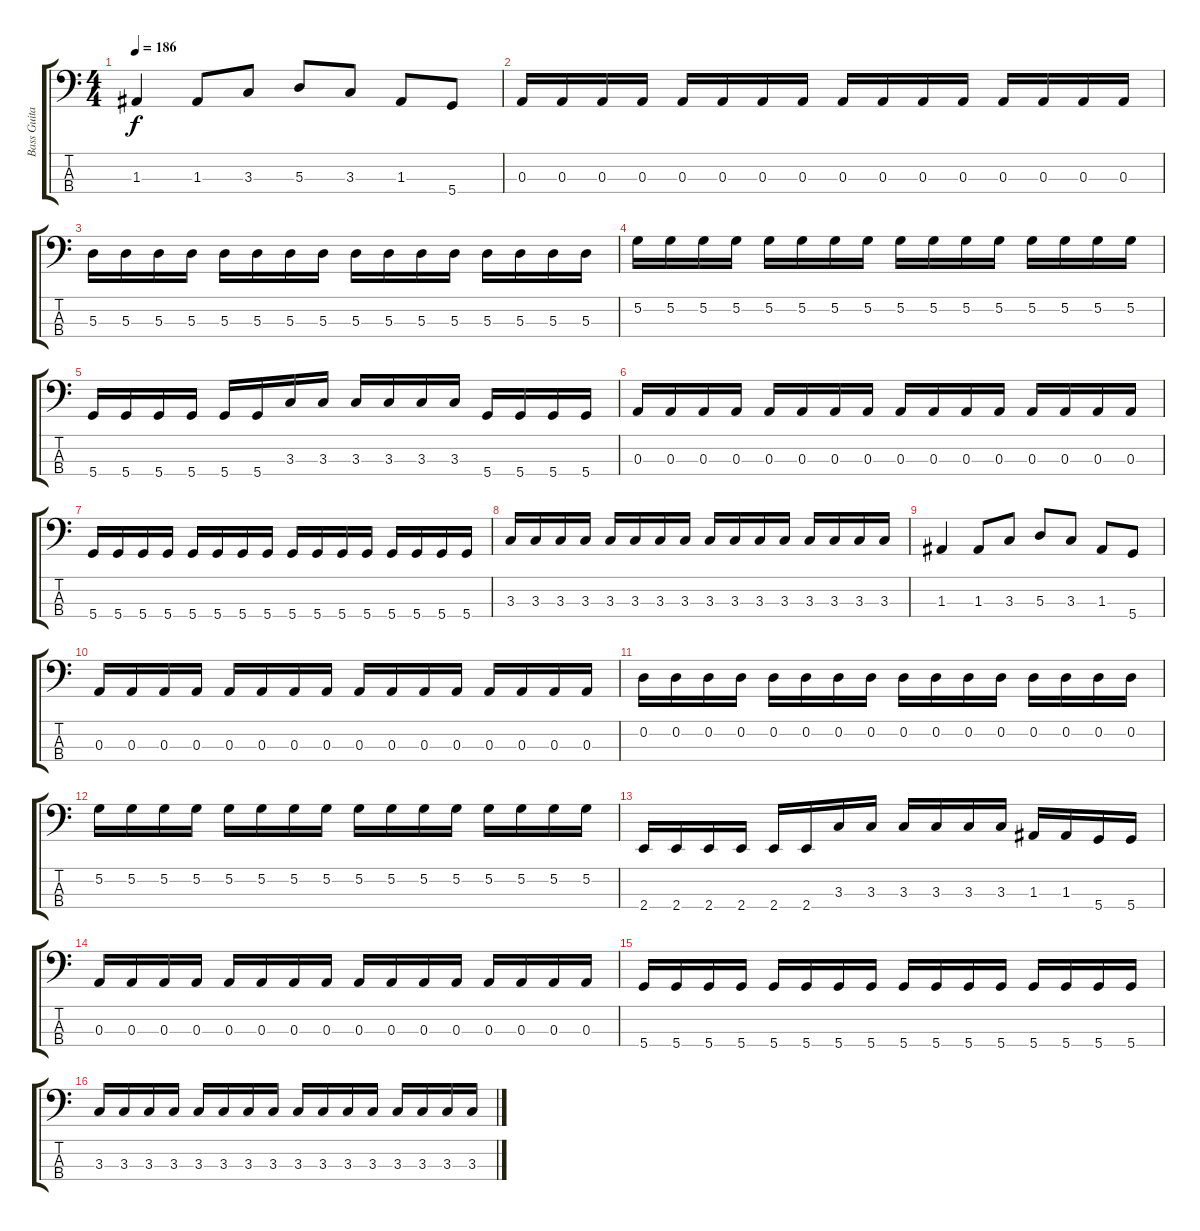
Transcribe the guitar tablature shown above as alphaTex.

\track ("Bass Guitar" "Bass Guita") {instrument electricbassfinger}
\staff {score tabs}
\tuning (G2 D2 A1 D1) {hide}
\ts (4 4)
\tempo 186
\clef f4
\ks c
1.3.4{dy f} 1.3.8 3.3.8 5.3.8 3.3.8 1.3.8 5.4.8 |
0.3.16 0.3.16 0.3.16 0.3.16 0.3.16 0.3.16 0.3.16 0.3.16 0.3.16 0.3.16 0.3.16 0.3.16 0.3.16 0.3.16 0.3.16 0.3.16 |
5.3.16 5.3.16 5.3.16 5.3.16 5.3.16 5.3.16 5.3.16 5.3.16 5.3.16 5.3.16 5.3.16 5.3.16 5.3.16 5.3.16 5.3.16 5.3.16 |
5.2.16 5.2.16 5.2.16 5.2.16 5.2.16 5.2.16 5.2.16 5.2.16 5.2.16 5.2.16 5.2.16 5.2.16 5.2.16 5.2.16 5.2.16 5.2.16 |
5.4.16 5.4.16 5.4.16 5.4.16 5.4.16 5.4.16 3.3.16 3.3.16 3.3.16 3.3.16 3.3.16 3.3.16 5.4.16 5.4.16 5.4.16 5.4.16 |
0.3.16 0.3.16 0.3.16 0.3.16 0.3.16 0.3.16 0.3.16 0.3.16 0.3.16 0.3.16 0.3.16 0.3.16 0.3.16 0.3.16 0.3.16 0.3.16 |
5.4.16 5.4.16 5.4.16 5.4.16 5.4.16 5.4.16 5.4.16 5.4.16 5.4.16 5.4.16 5.4.16 5.4.16 5.4.16 5.4.16 5.4.16 5.4.16 |
3.3.16 3.3.16 3.3.16 3.3.16 3.3.16 3.3.16 3.3.16 3.3.16 3.3.16 3.3.16 3.3.16 3.3.16 3.3.16 3.3.16 3.3.16 3.3.16 |
1.3.4 1.3.8 3.3.8 5.3.8 3.3.8 1.3.8 5.4.8 |
0.3.16 0.3.16 0.3.16 0.3.16 0.3.16 0.3.16 0.3.16 0.3.16 0.3.16 0.3.16 0.3.16 0.3.16 0.3.16 0.3.16 0.3.16 0.3.16 |
0.2.16 0.2.16 0.2.16 0.2.16 0.2.16 0.2.16 0.2.16 0.2.16 0.2.16 0.2.16 0.2.16 0.2.16 0.2.16 0.2.16 0.2.16 0.2.16 |
5.2.16 5.2.16 5.2.16 5.2.16 5.2.16 5.2.16 5.2.16 5.2.16 5.2.16 5.2.16 5.2.16 5.2.16 5.2.16 5.2.16 5.2.16 5.2.16 |
2.4.16 2.4.16 2.4.16 2.4.16 2.4.16 2.4.16 3.3.16 3.3.16 3.3.16 3.3.16 3.3.16 3.3.16 1.3.16 1.3.16 5.4.16 5.4.16 |
0.3.16 0.3.16 0.3.16 0.3.16 0.3.16 0.3.16 0.3.16 0.3.16 0.3.16 0.3.16 0.3.16 0.3.16 0.3.16 0.3.16 0.3.16 0.3.16 |
5.4.16 5.4.16 5.4.16 5.4.16 5.4.16 5.4.16 5.4.16 5.4.16 5.4.16 5.4.16 5.4.16 5.4.16 5.4.16 5.4.16 5.4.16 5.4.16 |
3.3.16 3.3.16 3.3.16 3.3.16 3.3.16 3.3.16 3.3.16 3.3.16 3.3.16 3.3.16 3.3.16 3.3.16 3.3.16 3.3.16 3.3.16 3.3.16
